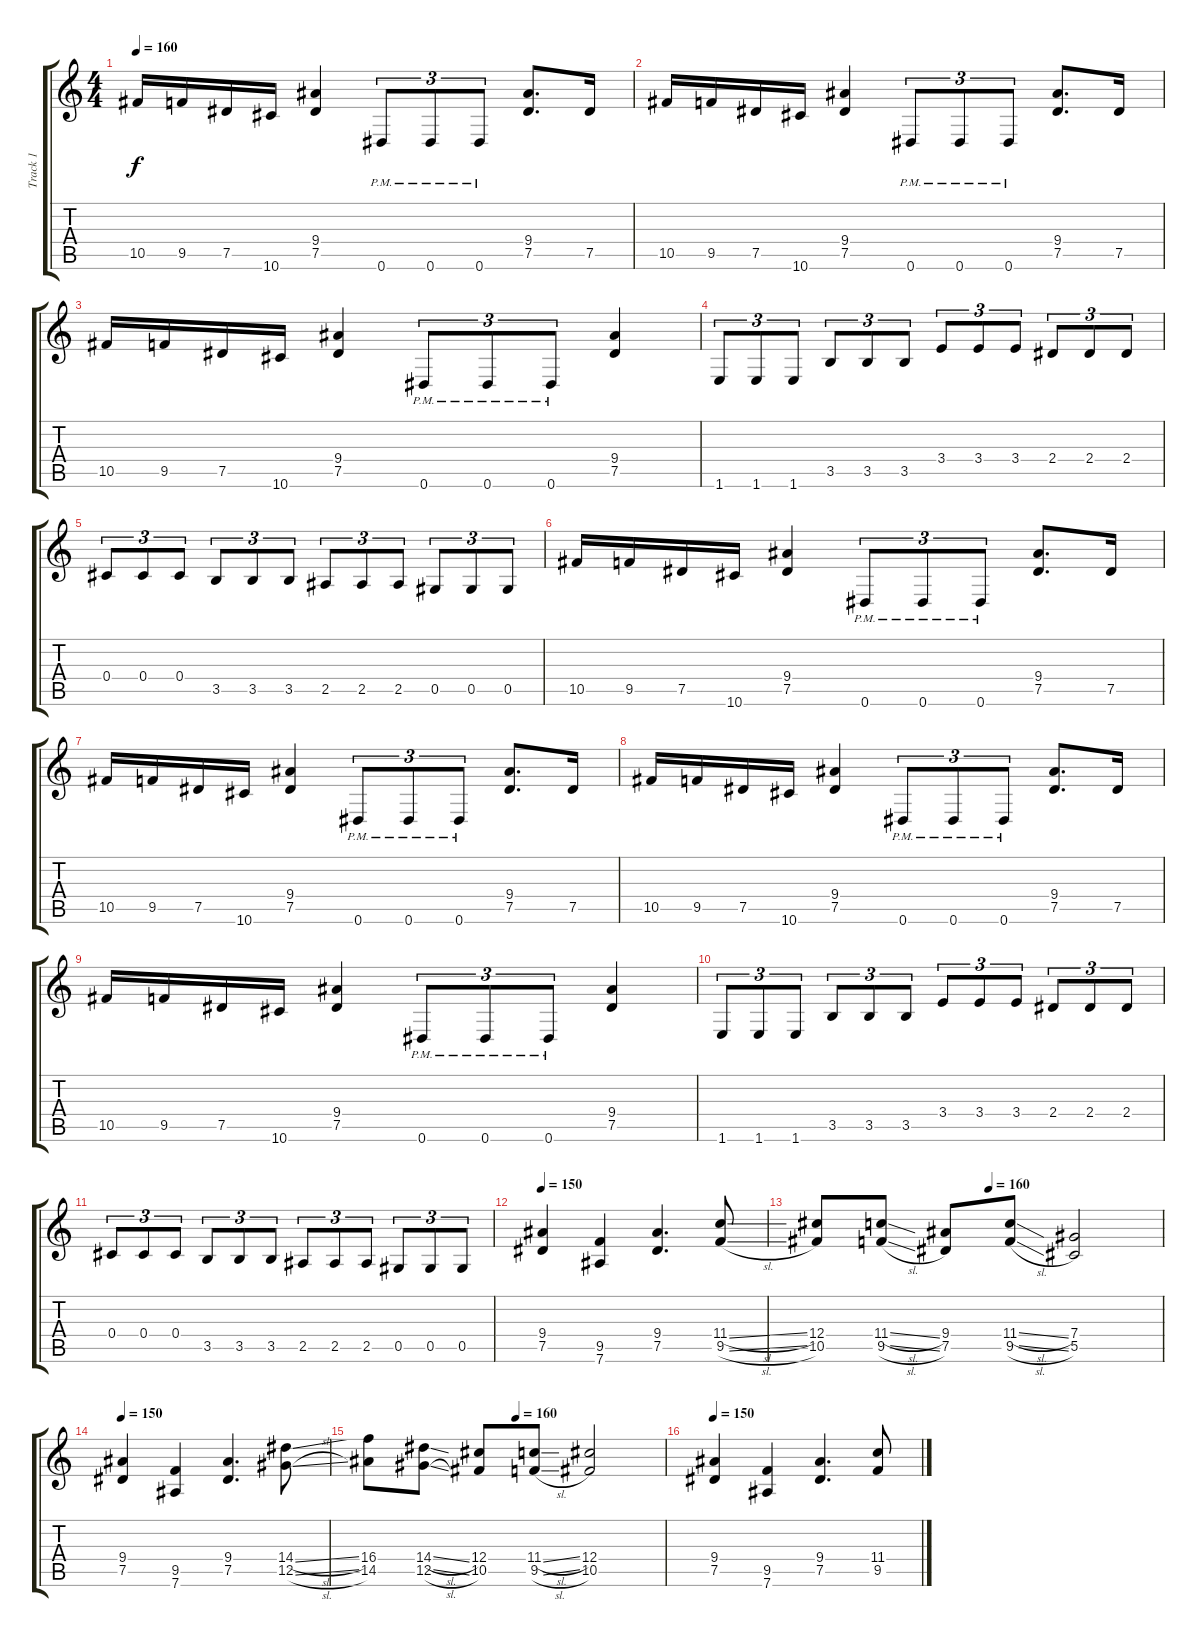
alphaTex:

\track ("Track 1" "Track 1") {instrument distortionguitar}
\staff {score tabs}
\tuning (Eb4 Bb3 Gb3 Db3 Ab2 Eb2) {hide}
\ts (4 4)
\tempo 160
\clef g2
\ks c
10.5.16{dy f} 9.5.16 7.5.16 10.6.16 (9.4 7.5).4 0.6{pm}.8{tu (3 2)} 0.6{pm}.8{tu (3 2)} 0.6{pm}.8{tu (3 2)} (9.4 7.5).8{d} 7.5.16 |
10.5.16 9.5.16 7.5.16 10.6.16 (9.4 7.5).4 0.6{pm}.8{tu (3 2)} 0.6{pm}.8{tu (3 2)} 0.6{pm}.8{tu (3 2)} (9.4 7.5).8{d} 7.5.16 |
10.5.16 9.5.16 7.5.16 10.6.16 (9.4 7.5).4 0.6{pm}.8{tu (3 2)} 0.6{pm}.8{tu (3 2)} 0.6{pm}.8{tu (3 2)} (9.4 7.5).4 |
1.6.8{tu (3 2)} 1.6.8{tu (3 2)} 1.6.8{tu (3 2)} 3.5.8{tu (3 2)} 3.5.8{tu (3 2)} 3.5.8{tu (3 2)} 3.4.8{tu (3 2)} 3.4.8{tu (3 2)} 3.4.8{tu (3 2)} 2.4.8{tu (3 2)} 2.4.8{tu (3 2)} 2.4.8{tu (3 2)} |
0.4.8{tu (3 2)} 0.4.8{tu (3 2)} 0.4.8{tu (3 2)} 3.5.8{tu (3 2)} 3.5.8{tu (3 2)} 3.5.8{tu (3 2)} 2.5.8{tu (3 2)} 2.5.8{tu (3 2)} 2.5.8{tu (3 2)} 0.5.8{tu (3 2)} 0.5.8{tu (3 2)} 0.5.8{tu (3 2)} |
10.5.16 9.5.16 7.5.16 10.6.16 (9.4 7.5).4 0.6{pm}.8{tu (3 2)} 0.6{pm}.8{tu (3 2)} 0.6{pm}.8{tu (3 2)} (9.4 7.5).8{d} 7.5.16 |
10.5.16 9.5.16 7.5.16 10.6.16 (9.4 7.5).4 0.6{pm}.8{tu (3 2)} 0.6{pm}.8{tu (3 2)} 0.6{pm}.8{tu (3 2)} (9.4 7.5).8{d} 7.5.16 |
10.5.16 9.5.16 7.5.16 10.6.16 (9.4 7.5).4 0.6{pm}.8{tu (3 2)} 0.6{pm}.8{tu (3 2)} 0.6{pm}.8{tu (3 2)} (9.4 7.5).8{d} 7.5.16 |
10.5.16 9.5.16 7.5.16 10.6.16 (9.4 7.5).4 0.6{pm}.8{tu (3 2)} 0.6{pm}.8{tu (3 2)} 0.6{pm}.8{tu (3 2)} (9.4 7.5).4 |
1.6.8{tu (3 2)} 1.6.8{tu (3 2)} 1.6.8{tu (3 2)} 3.5.8{tu (3 2)} 3.5.8{tu (3 2)} 3.5.8{tu (3 2)} 3.4.8{tu (3 2)} 3.4.8{tu (3 2)} 3.4.8{tu (3 2)} 2.4.8{tu (3 2)} 2.4.8{tu (3 2)} 2.4.8{tu (3 2)} |
0.4.8{tu (3 2)} 0.4.8{tu (3 2)} 0.4.8{tu (3 2)} 3.5.8{tu (3 2)} 3.5.8{tu (3 2)} 3.5.8{tu (3 2)} 2.5.8{tu (3 2)} 2.5.8{tu (3 2)} 2.5.8{tu (3 2)} 0.5.8{tu (3 2)} 0.5.8{tu (3 2)} 0.5.8{tu (3 2)} |
\tempo 150
(9.4 7.5).4 (9.5 7.6).4 (9.4 7.5).4{d} (11.4{sl} 9.5{sl}).8 |
\tempo (160 0.5)
(12.4 10.5).8 (11.4{sl} 9.5{sl}).8 (9.4 7.5).8 (11.4{sl} 9.5{sl}).8 (7.4 5.5).2 |
\tempo 150
(9.4 7.5).4 (9.5 7.6).4 (9.4 7.5).4{d} (14.4{sl} 12.5{sl}).8 |
\tempo (160 0.5)
(16.4 14.5).8 (14.4{sl} 12.5{sl}).8 (12.4 10.5).8 (11.4{sl} 9.5{sl}).8 (12.4 10.5).2 |
\tempo 150
(9.4 7.5).4 (9.5 7.6).4 (9.4 7.5).4{d} (11.4{sl} 9.5{sl}).8
